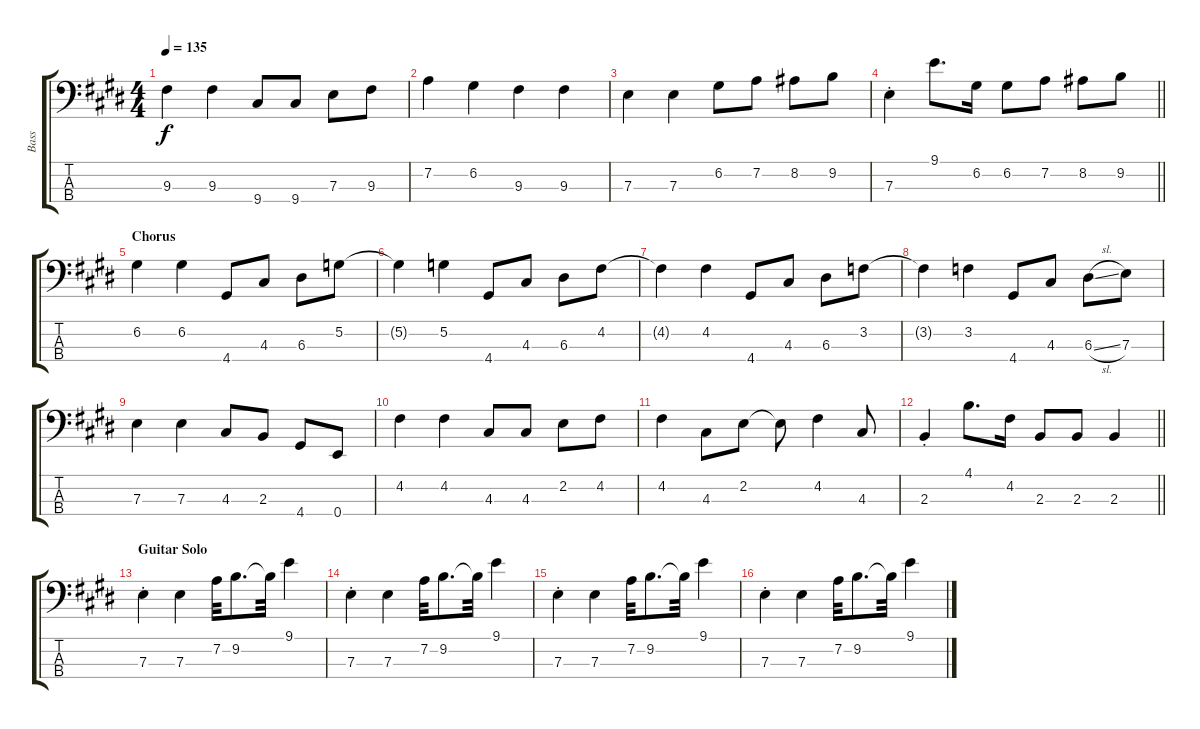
\track ("Bass" "Bass") {instrument electricbassfinger}
\staff {score tabs}
\tuning (G2 D2 A1 E1) {hide}
\ts (4 4)
\tempo 135
\clef f4
\ks e
9.3.4{dy f} 9.3.4 9.4.8 9.4.8 7.3.8 9.3.8 |
7.2.4 6.2.4 9.3.4 9.3.4 |
7.3.4 7.3.4 6.2.8 7.2.8 8.2.8 9.2.8 |
\barLineRight lightlight
7.3{st}.4 9.1.8{d} 6.2.16 6.2.8 7.2.8 8.2.8 9.2.8 |
\section ("" "Chorus")
6.2.4 6.2.4 4.4.8 4.3.8 6.3.8 5.2.8 |
5.2{t}.4 5.2.4 4.4.8 4.3.8 6.3.8 4.2.8 |
4.2{t}.4 4.2.4 4.4.8 4.3.8 6.3.8 3.2.8 |
3.2{t}.4 3.2.4 4.4.8 4.3.8 6.3{sl}.8 7.3.8 |
7.3.4 7.3.4 4.3.8 2.3.8 4.4.8 0.4.8 |
4.2.4 4.2.4 4.3.8 4.3.8 2.2.8 4.2.8 |
4.2.4 4.3.8 2.2.8 2.2{t}.8 4.2.4 4.3.8 |
\barLineRight lightlight
2.3{st}.4 4.1.8{d} 4.2.16 2.3.8 2.3.8 2.3.4 |
\section ("" "Guitar Solo")
7.3{st}.4 7.3.4 7.2.32 9.2.8{d} 9.2{t}.32 9.1.4 |
7.3{st}.4 7.3.4 7.2.32 9.2.8{d} 9.2{t}.32 9.1.4 |
7.3{st}.4 7.3.4 7.2.32 9.2.8{d} 9.2{t}.32 9.1.4 |
7.3{st}.4 7.3.4 7.2.32 9.2.8{d} 9.2{t}.32 9.1.4
